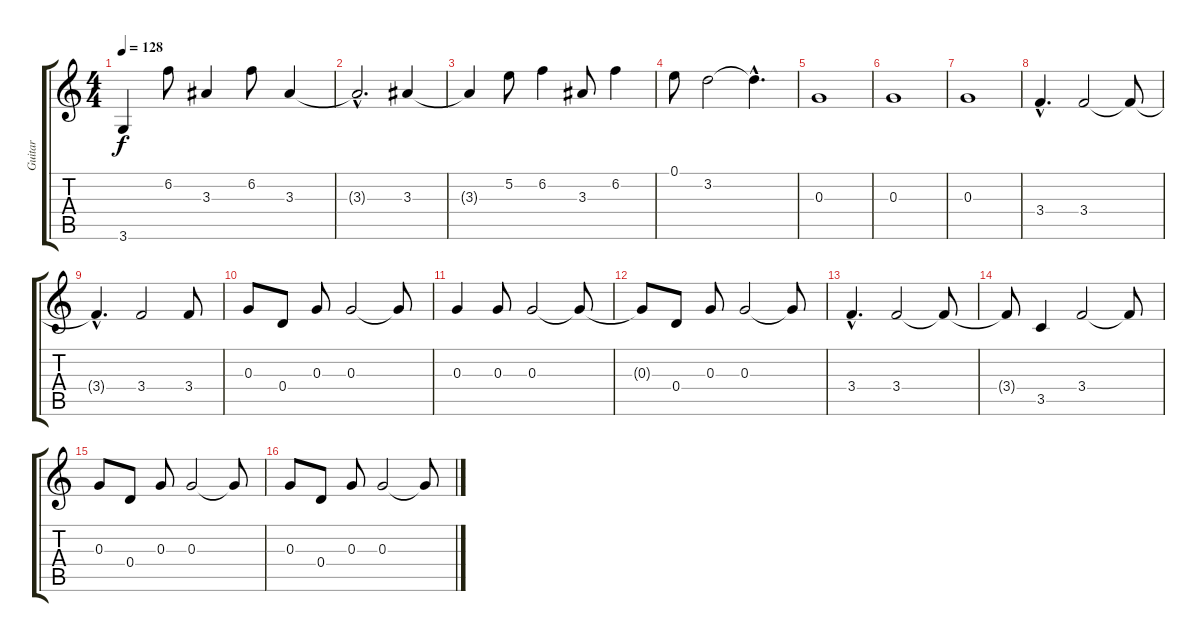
\track ("Guitar" "Guitar") {instrument overdrivenguitar}
\staff {score tabs}
\tuning (E4 B3 G3 D3 A2 E2) {hide}
\ts (4 4)
\tempo 128
\clef g2
\ks c
3.6.4{dy f} 6.2.8 3.3.4 6.2.8 3.3.4 |
3.3{hac t}.2{d} 3.3.4 |
3.3{t}.4 5.2.8 6.2.4 3.3.8 6.2.4 |
0.1.8 3.2.2 3.2{hac t}.4{d} |
0.3.1 |
0.3.1 |
0.3.1 |
3.4{hac}.4{d} 3.4.2 3.4{t}.8 |
3.4{hac t}.4{d} 3.4.2 3.4.8 |
0.3.8 0.4.8 0.3.8 0.3.2 0.3{t}.8 |
0.3.4 0.3.8 0.3.2 0.3{t}.8 |
0.3{t}.8 0.4.8 0.3.8 0.3.2 0.3{t}.8 |
3.4{hac}.4{d} 3.4.2 3.4{t}.8 |
3.4{t}.8 3.5.4 3.4.2 3.4{t}.8 |
0.3.8 0.4.8 0.3.8 0.3.2 0.3{t}.8 |
0.3.8 0.4.8 0.3.8 0.3.2 0.3{t}.8
